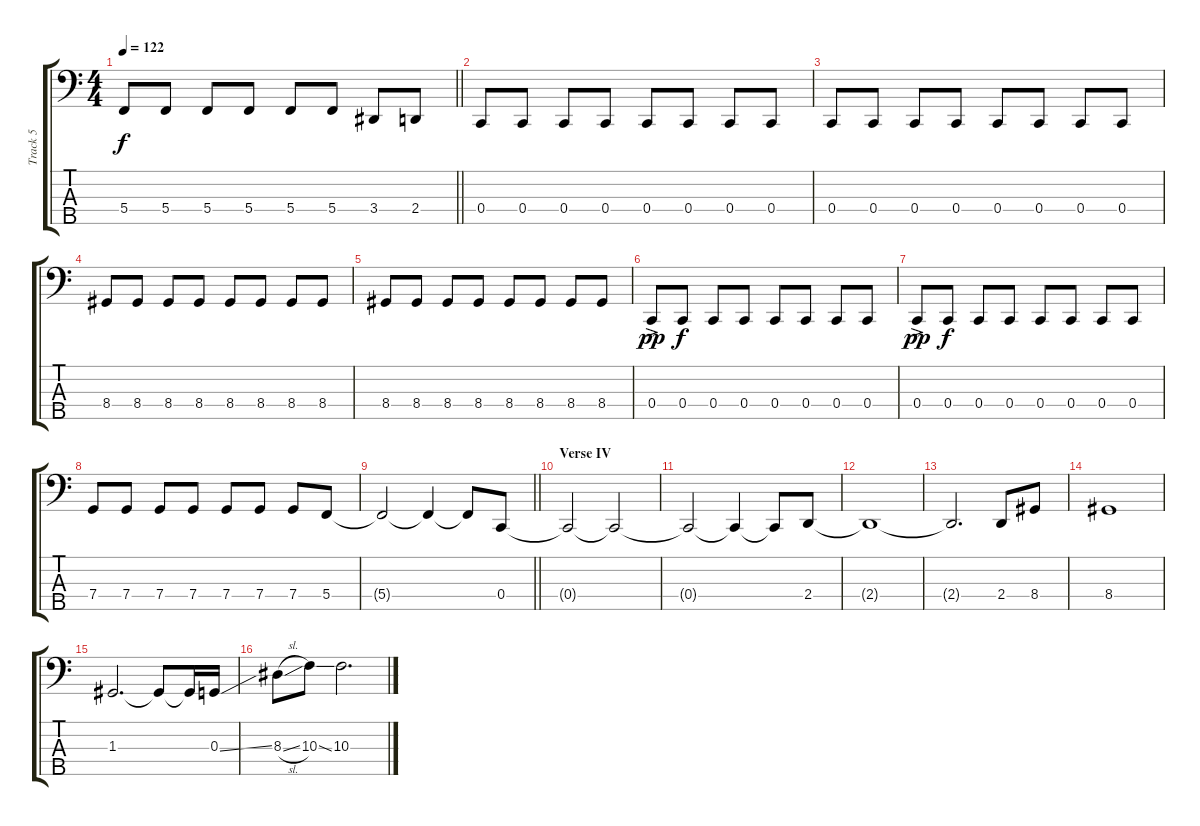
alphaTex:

\track ("Track 5" "Track 5") {instrument electricbasspick}
\staff {score tabs}
\tuning (F2 C2 G1 C1 A0) {hide}
\ts (4 4)
\tempo 122
\clef f4
\barLineRight lightlight
\ks c
5.4{t}.8{dy f} 5.4.8 5.4.8 5.4.8 5.4.8 5.4.8 3.4.8 2.4.8 |
0.4.8 0.4.8 0.4.8 0.4.8 0.4.8 0.4.8 0.4.8 0.4.8 |
0.4.8 0.4.8 0.4.8 0.4.8 0.4.8 0.4.8 0.4.8 0.4.8 |
8.4.8 8.4.8 8.4.8 8.4.8 8.4.8 8.4.8 8.4.8 8.4.8 |
8.4.8 8.4.8 8.4.8 8.4.8 8.4.8 8.4.8 8.4.8 8.4.8 |
0.4{ac}.8{dy pp} 0.4.8{dy f} 0.4.8 0.4.8 0.4.8 0.4.8 0.4.8 0.4.8 |
0.4{ac}.8{dy pp} 0.4.8{dy f} 0.4.8 0.4.8 0.4.8 0.4.8 0.4.8 0.4.8 |
7.4.8 7.4.8 7.4.8 7.4.8 7.4.8 7.4.8 7.4.8 5.4.8 |
\barLineRight lightlight
5.4{t}.2 5.4{t}.4 5.4{t}.8 0.4.8 |
\section ("" "Verse IV")
0.4{t}.2 0.4{t}.2 |
0.4{t}.2 0.4{t}.4 0.4{t}.8 2.4.8 |
2.4{t}.1 |
2.4{t}.2{d} 2.4.8 8.4.8 |
8.4.1 |
1.3.2{d} 1.3{t}.8 1.3{t}.16 0.3{ss}.16 |
8.3{sl}.8 10.3{ss}.8 10.3.2{d}
